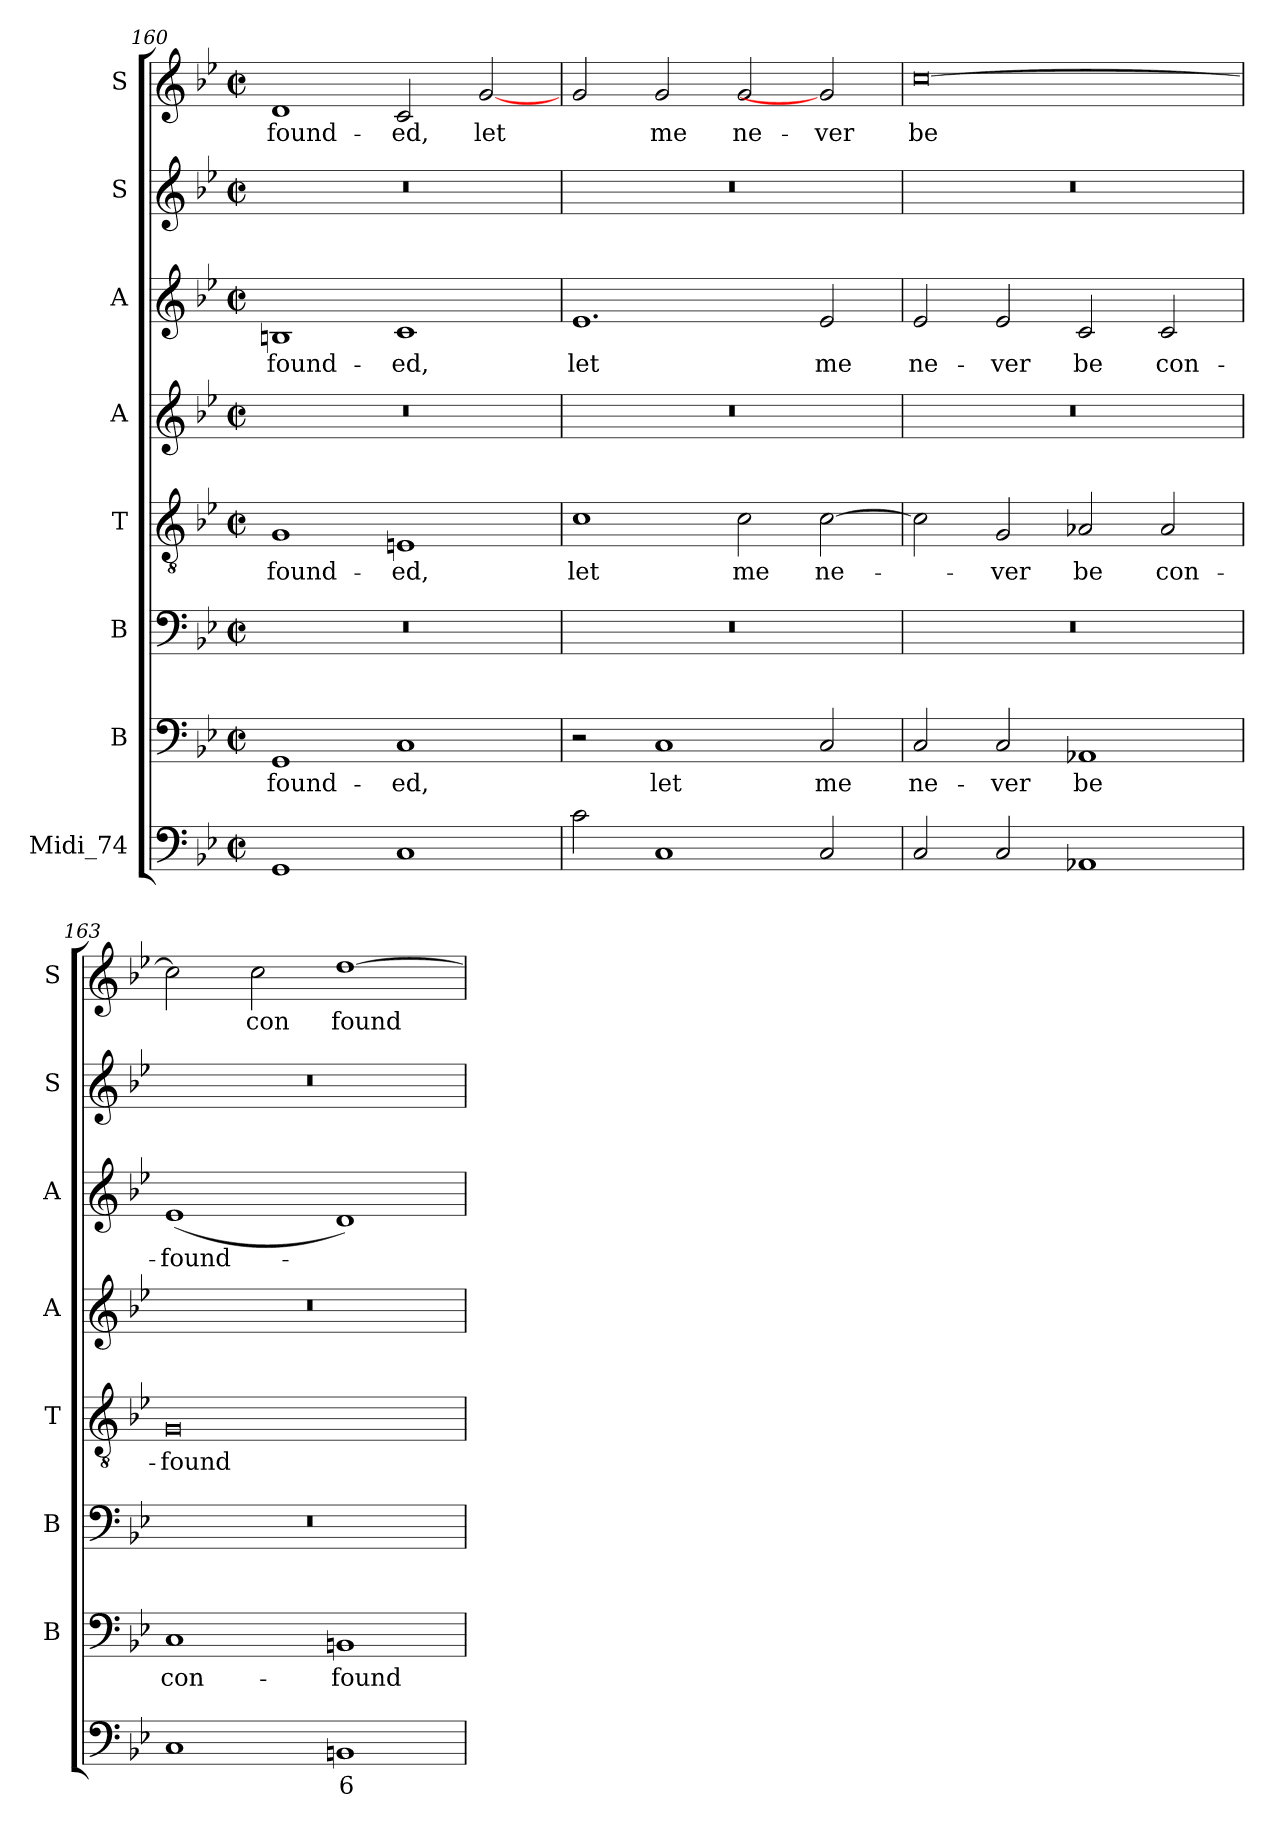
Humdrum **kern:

**kern	**text	**kern	**text	**kern	**kern	**text	**kern	**kern	**text	**kern	**kern	**text
*part8	*part8	*part7	*part7	*part6	*part5	*part5	*part4	*part3	*part3	*part2	*part1	*part1
*staff8	*staff8	*staff7	*staff7	*staff6	*staff5	*staff5	*staff4	*staff3	*staff3	*staff2	*staff1	*staff1
*I"Midi_74	*	*I"B	*	*I"B	*I"T	*	*I"A	*I"A	*	*I"S	*I"S	*
*	*	*I'B	*	*I'B	*I'T	*	*I'A	*I'A	*	*I'S	*I'S	*
!!LO:LB:g=z
*clefF4	*	*clefF4	*	*clefF4	*clefGv2	*	*clefG2	*clefG2	*	*clefG2	*clefG2	*
*k[b-e-]	*	*k[b-e-]	*	*k[b-e-]	*k[b-e-]	*	*k[b-e-]	*k[b-e-]	*	*k[b-e-]	*k[b-e-]	*
*B-:	*	*B-:	*	*B-:	*B-:	*	*B-:	*B-:	*	*B-:	*B-:	*
*M4/2	*	*M4/2	*	*M4/2	*M4/2	*	*M4/2	*M4/2	*	*M4/2	*M4/2	*
*met(c|)	*	*met(c|)	*	*met(c|)	*met(c|)	*	*met(c|)	*met(c|)	*	*met(c|)	*met(c|)	*
=160	=160	=160	=160	=160	=160	=160	=160	=160	=160	=160	=160	=160
!	!	!	!LO:LY:b	!	!	!LO:LY:b	!	!	!LO:LY:b	!	!	!LO:LY:b
1GG	.	1GG	-found-	0r	1G	-found-	0r	1Bn	-found-	0r	1d	-found-
!	!	!	!LO:LY:b	!	!	!LO:LY:b	!	!	!LO:LY:b	!	!	!LO:LY:b
1C	.	1C	-ed,	.	1En	-ed,	.	1c	-ed,	.	2c	-ed,
!	!	!	!	!	!	!	!	!	!	!	!	!LO:LY:b
.	.	.	.	.	.	.	.	.	.	.	[2g	let
=161	=161	=161	=161	=161	=161	=161	=161	=161	=161	=161	=161	=161
!	!	!	!	!	!	!LO:LY:b	!	!	!LO:LY:b	!	!	!
2c	.	2r	.	0r	1c	let	0r	1.e-	let	0r	2g	.
!	!	!	!LO:LY:b	!	!	!	!	!	!	!	!	!LO:LY:b
1C	.	1C	let	.	.	.	.	.	.	.	2g	me
!	!	!	!	!	!	!LO:LY:b	!	!	!	!	!	!LO:LY:b
.	.	.	.	.	2c	me	.	.	.	.	2g	ne-
!	!	!	!LO:LY:b	!	!	!LO:LY:b	!	!	!LO:LY:b	!	!	!LO:LY:b
2C	.	2C	me	.	[2c	ne-	.	2e-	me	.	2g]	-ver
=162	=162	=162	=162	=162	=162	=162	=162	=162	=162	=162	=162	=162
!	!	!	!LO:LY:b	!	!	!	!	!	!LO:LY:b	!	!	!LO:LY:b
2C	.	2C	ne-	0r	2c]	.	0r	2e-	ne-	0r	[0cc	be
!	!	!	!LO:LY:b	!	!	!LO:LY:b	!	!	!LO:LY:b	!	!	!
2C	.	2C	-ver	.	2G	ver	.	2e-	-ver	.	.	.
!	!	!	!LO:LY:b	!	!	!LO:LY:b	!	!	!LO:LY:b	!	!	!
1AA-X	.	1AA-X	be	.	2A-X	be	.	2c	be	.	.	.
!	!	!	!	!	!	!LO:LY:b	!	!	!LO:LY:b	!	!	!
.	.	.	.	.	2A-	con-	.	2c	con-	.	.	.
=163	=163	=163	=163	=163	=163	=163	=163	=163	=163	=163	=163	=163
!	!	!	!LO:LY:b	!	!	!LO:LY:b	!	!	!LO:LY:b	!	!	!
1C	.	1C	con-	0r	0G	-found-	0r	(<1e-	-found-	0r	2cc]	.
!	!	!	!	!	!	!	!	!	!	!	!	!LO:LY:b
.	.	.	.	.	.	.	.	.	.	.	2cc	con
!	!LO:LY:b	!	!LO:LY:b	!	!	!	!	!	!	!	!	!LO:LY:b
1BBn	6	1BBn	-found-	.	.	.	.	1d)	.	.	[1dd	found-
=	=	=	=	=	=	=	=	=	=	=	=	=
*-	*-	*-	*-	*-	*-	*-	*-	*-	*-	*-	*-	*-
